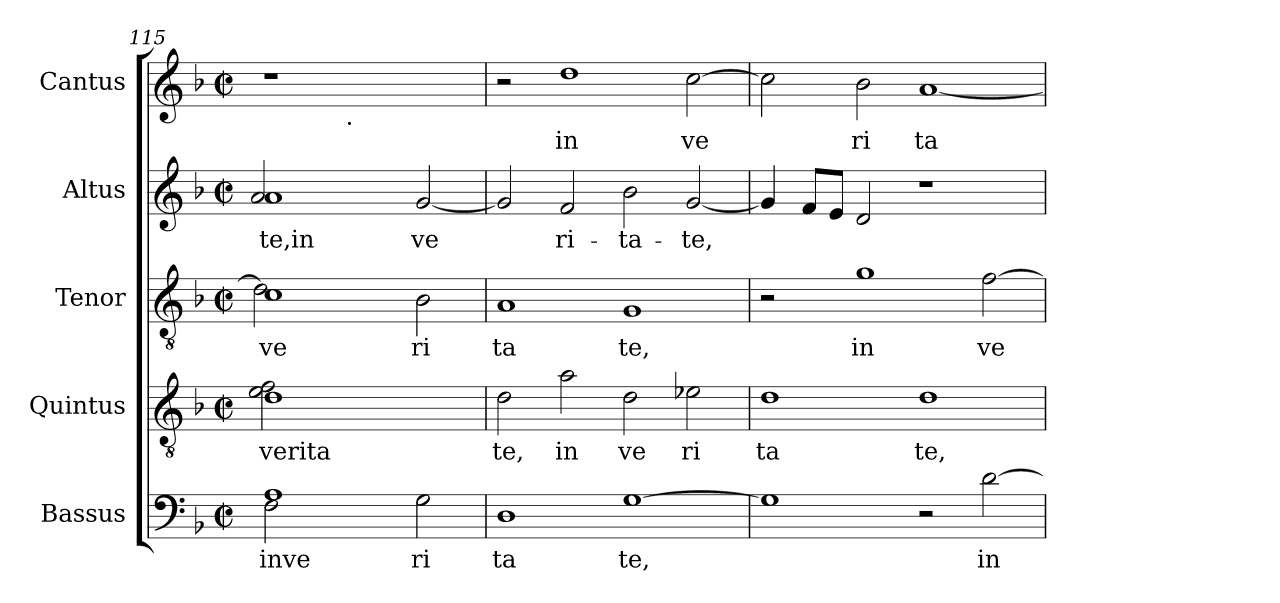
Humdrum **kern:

**kern	**text	**kern	**text	**kern	**text	**kern	**text	**kern	**text
*part5	*part5	*part4	*part4	*part3	*part3	*part2	*part2	*part1	*part1
*staff5	*staff5	*staff4	*staff4	*staff3	*staff3	*staff2	*staff2	*staff1	*staff1
*I"Bassus	*	*I"Quintus	*	*I"Tenor	*	*I"Altus	*	*I"Cantus	*
*clefF4	*	*clefGv2	*	*clefGv2	*	*clefG2	*	*clefG2	*
*k[b-]	*	*k[b-]	*	*k[b-]	*	*k[b-]	*	*k[b-]	*
*F:	*	*F:	*	*F:	*	*F:	*	*F:	*
*M2/2	*	*M2/2	*	*M2/2	*	*M2/2	*	*M2/2	*
*met(c|)	*	*met(c|)	*	*met(c|)	*	*met(c|)	*	*met(c|)	*
=115	=115	=115	=115	=115	=115	=115	=115	=115	=115
*^	*	*	*	*	*	*	*	*	*
!	!	!LO:LY:b:cj	!	!LO:LY:b:cj	!	!LO:LY:b:cj	!	!LO:LY:b:cj	!	!
*	*	*	*^	*	*^	*	*^	*	*^	*
1A	2F\	inve	1d	2f\ 2e\	verita	1c	2d\]	ve	1a	2a/	-te,in	1r	4ryy	.
.	.	.	.	.	.	.	.	.	.	.	.	.	8...ryy	.
!	!	!	!	!	!	!	!	!	!	!	!	!	!LO:TX:b:t=.	!
.	.	.	.	.	.	.	.	.	.	.	.	.	1ryy	.
.	1ryy	.	.	2ryy	.	.	1ryy	.	.	1ryy	.	.	.	.
!	!	!LO:LY:b:cj	!	!	!	!	!	!LO:LY:b:cj	!	!	!LO:LY:b:cj	!	!	!
2G\	.	ri	2ryy	2ryy	.	2B-\	.	ri	[<2g/	.	ve-	2ryy	.	.
.	.	.	.	.	.	.	.	.	.	.	.	.	64ryy	.
=116	=116	=116	=116	=116	=116	=116	=116	=116	=116	=116	=116	=116	=116	=116
!	!	!LO:LY:b:cj	!	!	!LO:LY:b:cj	!	!	!LO:LY:b:cj	!	!	!LO:LY:b:cj	!	!	!
*v	*v	*	*	*	*	*v	*v	*	*v	*v	*	*v	*v	*
*	*	*v	*v	*	*	*	*	*	*	*
1D	ta	2d\	te,	1A	ta	2g/]	--	2r	.
!	!	!	!LO:LY:b:cj	!	!	!	!LO:LY:b:cj	!	!LO:LY:b:cj
.	.	2a\	in	.	.	2f/	-ri-	1dd	in
!	!LO:LY:b:cj	!	!LO:LY:b:cj	!	!LO:LY:b:cj	!	!LO:LY:b:cj	!	!
[>1G	te,	2d\	ve	1G	te,	2b-\	-ta-	.	.
!	!	!	!LO:LY:b:cj	!	!	!	!LO:LY:b:cj	!	!LO:LY:b:cj
.	.	2e-X\	ri	.	.	[<2g/	-te,	[>2cc\	ve
=117	=117	=117	=117	=117	=117	=117	=117	=117	=117
!	!LO:LY:b:cj	!	!LO:LY:b:cj	!	!	!	!LO:LY:b:cj	!	!LO:LY:b:cj
1G]	.	1d	ta	2r	.	4g/]	.	2cc\]	.
!	!	!	!	!	!	!	!LO:LY:b:cj	!	!
.	.	.	.	.	.	8f/L	.	.	.
!	!	!	!	!	!	!	!LO:LY:b:cj	!	!
.	.	.	.	.	.	8e/J	.	.	.
!	!	!	!	!	!LO:LY:b:cj	!	!LO:LY:b:cj	!	!LO:LY:b:cj
.	.	.	.	1g	in	2d/	.	2b-\	ri
!	!	!	!LO:LY:b:cj	!	!	!	!	!	!LO:LY:b:cj
2r	.	1d	te,	.	.	1r	.	[<1a	ta
!	!LO:LY:b:cj	!	!	!	!LO:LY:b:cj	!	!	!	!
[>2d\	in	.	.	[>2f\	ve	.	.	.	.
=	=	=	=	=	=	=	=	=	=
*-	*-	*-	*-	*-	*-	*-	*-	*-	*-
